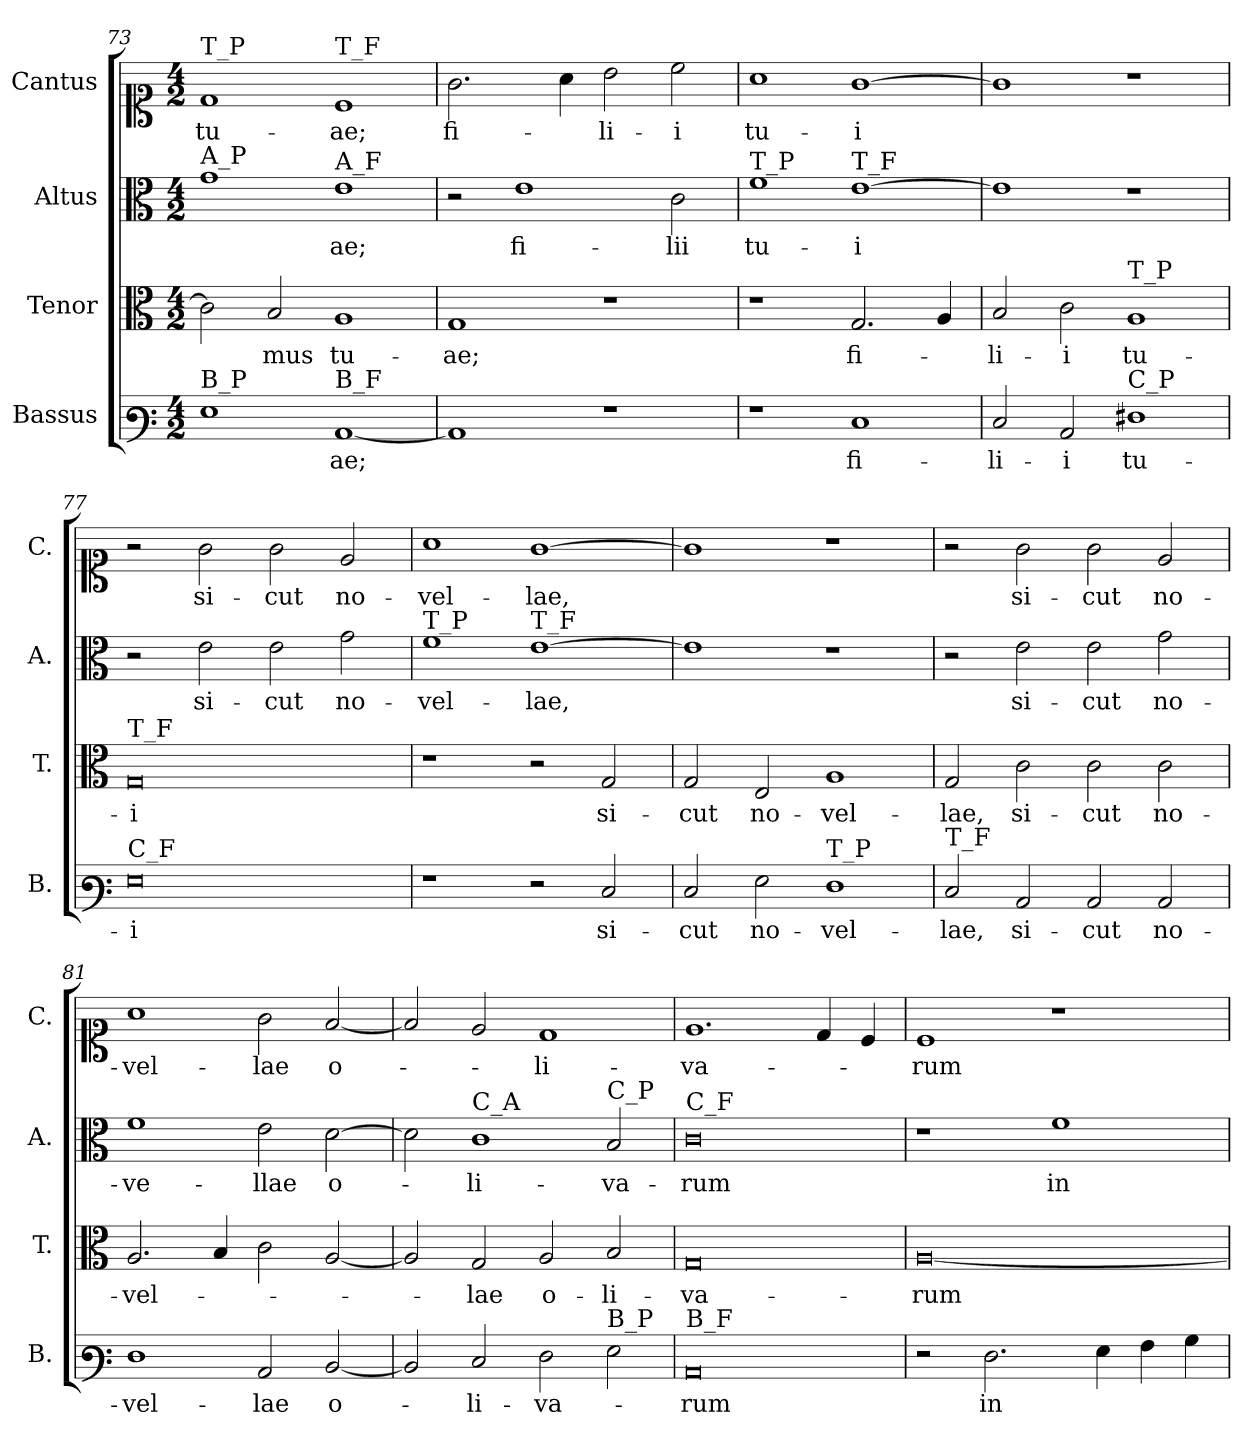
**kern	**text	**kern	**text	**kern	**text	**kern	**text
*part4	*part4	*part3	*part3	*part2	*part2	*part1	*part1
*staff4	*staff4	*staff3	*staff3	*staff2	*staff2	*staff1	*staff1
*I"Bassus	*	*I"Tenor	*	*I"Altus	*	*I"Cantus	*
*I'B.	*	*I'T.	*	*I'A.	*	*I'C.	*
*clefF3	*	*clefC3	*	*clefC3	*	*clefC1	*
*k[]	*	*k[]	*	*k[]	*	*k[]	*
*M4/2	*	*M4/2	*	*M4/2	*	*M4/2	*
=73	=73	=73	=73	=73	=73	=73	=73
!	!	!	!	!	!	!LO:TX:a:t=T_P	!
!	!	!	!	!LO:TX:a:t=A_P	!	!	!
!LO:TX:a:t=B_P	!	!	!	!	!	!	!
1G	.	2c\]	.	1g	.	1d	tu-
.	.	2B/	-mus	.	.	.	.
!	!	!	!	!	!	!LO:TX:a:t=T_F	!
!	!	!	!	!LO:TX:a:t=A_F	!	!	!
!LO:TX:a:t=B_F	!	!	!	!	!	!	!
[1C	-ae;	1A	tu-	1e	-ae;	1c	-ae;
=74	=74	=74	=74	=74	=74	=74	=74
1C]	.	1G	-ae;	2r	.	2.g\	fi-
.	.	.	.	1e	fi-	.	.
.	.	.	.	.	.	4a\	.
1r	.	1r	.	.	.	2b\	-li-
.	.	.	.	2c\	lii	2cc\	-i
=75	=75	=75	=75	=75	=75	=75	=75
!	!	!	!	!LO:TX:a:t=T_P	!	!	!
1r	.	1r	.	1f	tu-	1a	tu-
!	!	!	!	!LO:TX:a:t=T_F	!	!	!
1E	fi-	2.G/	fi-	[1e	-i	[1g	-i
.	.	4A/	.	.	.	.	.
=76	=76	=76	=76	=76	=76	=76	=76
2E/	-li-	2B/	-li-	1e]	.	1g]	.
2C/	-i	2c\	-i	.	.	.	.
!	!	!LO:TX:a:t=T_P	!	!	!	!	!
!LO:TX:a:t=C_P	!	!	!	!	!	!	!
1F#X	tu-	1A	tu-	1r	.	1r	.
=77	=77	=77	=77	=77	=77	=77	=77
!	!	!LO:TX:a:t=T_F	!	!	!	!	!
!LO:TX:a:t=C_F	!	!	!	!	!	!	!
0G	-i	0G	-i	2r	.	2r	.
.	.	.	.	2e\	si-	2g\	si-
.	.	.	.	2e\	-cut	2g\	-cut
.	.	.	.	2g\	no-	2e/	no-
=78	=78	=78	=78	=78	=78	=78	=78
!	!	!	!	!LO:TX:a:t=T_P	!	!	!
1r	.	1r	.	1f	-vel-	1a	-vel-
!	!	!	!	!LO:TX:a:t=T_F	!	!	!
2r	.	2r	.	[1e	-lae,	[1g	-lae,
2E/	si-	2G/	si-	.	.	.	.
=79	=79	=79	=79	=79	=79	=79	=79
2E/	-cut	2G/	-cut	1e]	.	1g]	.
2G\	no-	2E/	no-	.	.	.	.
!LO:TX:a:t=T_P	!	!	!	!	!	!	!
1F	-vel-	1A	-vel-	1r	.	1r	.
=80	=80	=80	=80	=80	=80	=80	=80
!LO:TX:a:t=T_F	!	!	!	!	!	!	!
2E/	-lae,	2G/	-lae,	2r	.	2r	.
2C/	si-	2c\	si-	2e\	si-	2g\	si-
2C/	-cut	2c\	-cut	2e\	-cut	2g\	-cut
2C/	no-	2c\	no-	2g\	no-	2e/	no-
=81	=81	=81	=81	=81	=81	=81	=81
1F	-vel-	2.A/	-vel-	1f	-ve-	1a	-vel-
.	.	4B/	.	.	.	.	.
2C/	-lae	2c\	.	2e\	-llae	2g\	-lae
[2D/	o-	[2A/	.	[2d\	o-	[2f/	o-
=82	=82	=82	=82	=82	=82	=82	=82
2D/]	.	2A/]	.	2d\]	.	2f/]	.
!	!	!	!	!LO:TX:a:t=C_A	!	!	!
2E/	-li-	2G/	-lae	1c	li-	2e/	.
2F\	-va-	2A/	o-	.	.	1d	-li-
!	!	!	!	!LO:TX:a:t=C_P	!	!	!
!LO:TX:a:t=B_P	!	!	!	!	!	!	!
2G\	.	2B/	-li-	2B/	-va-	.	.
=83	=83	=83	=83	=83	=83	=83	=83
!	!	!	!	!LO:TX:a:t=C_F	!	!	!
!LO:TX:a:t=B_F	!	!	!	!	!	!	!
0C	-rum	0G	-va-	0c	-rum	1.e	-va-
.	.	.	.	.	.	4d/	.
.	.	.	.	.	.	4c/	.
=84	=84	=84	=84	=84	=84	=84	=84
2r	.	[0A	-rum	1r	.	1c	-rum
2.F\	in	.	.	.	.	.	.
.	.	.	.	1f	in	1r	.
4G\	.	.	.	.	.	.	.
4A\	.	.	.	.	.	.	.
4B\	.	.	.	.	.	.	.
=	=	=	=	=	=	=	=
*-	*-	*-	*-	*-	*-	*-	*-
